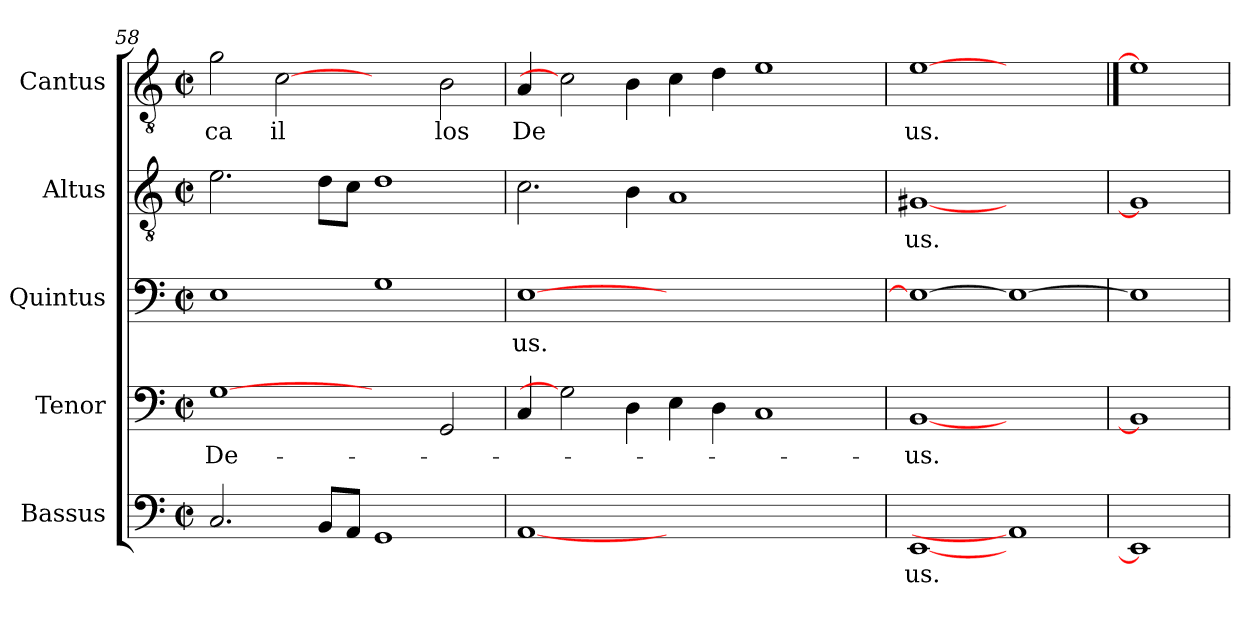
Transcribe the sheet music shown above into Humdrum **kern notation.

**kern	**text	**kern	**text	**kern	**text	**kern	**text	**kern	**text
*part5	*part5	*part4	*part4	*part3	*part3	*part2	*part2	*part1	*part1
*staff5	*staff5	*staff4	*staff4	*staff3	*staff3	*staff2	*staff2	*staff1	*staff1
*I"Bassus	*	*I"Tenor	*	*I"Quintus	*	*I"Altus	*	*I"Cantus	*
*clefF4	*	*clefF4	*	*clefF4	*	*clefGv2	*	*clefGv2	*
*M2/2	*	*M2/2	*	*M2/2	*	*M2/2	*	*M2/2	*
*met(c|)	*	*met(c|)	*	*met(c|)	*	*met(c|)	*	*met(c|)	*
=58	=58	=58	=58	=58	=58	=58	=58	=58	=58
!	!	!	!LO:LY:b:cj	!	!	!	!	!	!LO:LY:b:cj
2.C/	.	[1G	De-	1E	.	2.e\	.	2g\	ca
!	!	!	!	!	!	!	!	!	!LO:LY:b:cj
.	.	.	.	.	.	.	.	[2c	il
8BB/L	.	.	.	.	.	8d\L	.	.	.
8AA/J	.	.	.	.	.	8c\J	.	.	.
1GG	.	2ryy	.	1G	.	1d	.	2ryy	.
!	!	!	!	!	!	!	!	!	!LO:LY:b:cj
.	.	2GG/	.	.	.	.	.	2B\	los
=59	=59	=59	=59	=59	=59	=59	=59	=59	=59
!	!	!	!	!	!LO:LY:b:cj	!	!	!	!LO:LY:b
[1AA	.	4C/	.	[>1E	us.	2.c\	.	4A/	De
.	.	2G]	.	.	.	.	.	2c]	.
.	.	4D\	.	.	.	4B\	.	4B\	.
1.ryy	.	4E\	.	1.ryy	.	1A	.	4c\	.
.	.	4D\	.	.	.	.	.	4d\	.
.	.	1C	.	.	.	.	.	1e	.
.	.	.	.	.	.	2ryy	.	.	.
=60	=60	=60	=60	=60	=60	=60	=60	=60	=60
!	!LO:LY:b:cj	!	!LO:LY:b:cj	!	!	!	!LO:LY:b:cj	!	!LO:LY:b:cj
[1EE	-us.	[1BB	-us.	1E_	.	[1G#X	-us.	[1e	us.
1AA]	.	1ryy	.	1E_	.	1ryy	.	1ryy	.
=61	==61	=61	==61	=61	==61	=61	==61	==61	==61
1EE]	.	1BB]	.	1E]	.	1G#]	.	1e]	.
=	=	=	=	=	=	=	=	=	=
*-	*-	*-	*-	*-	*-	*-	*-	*-	*-
